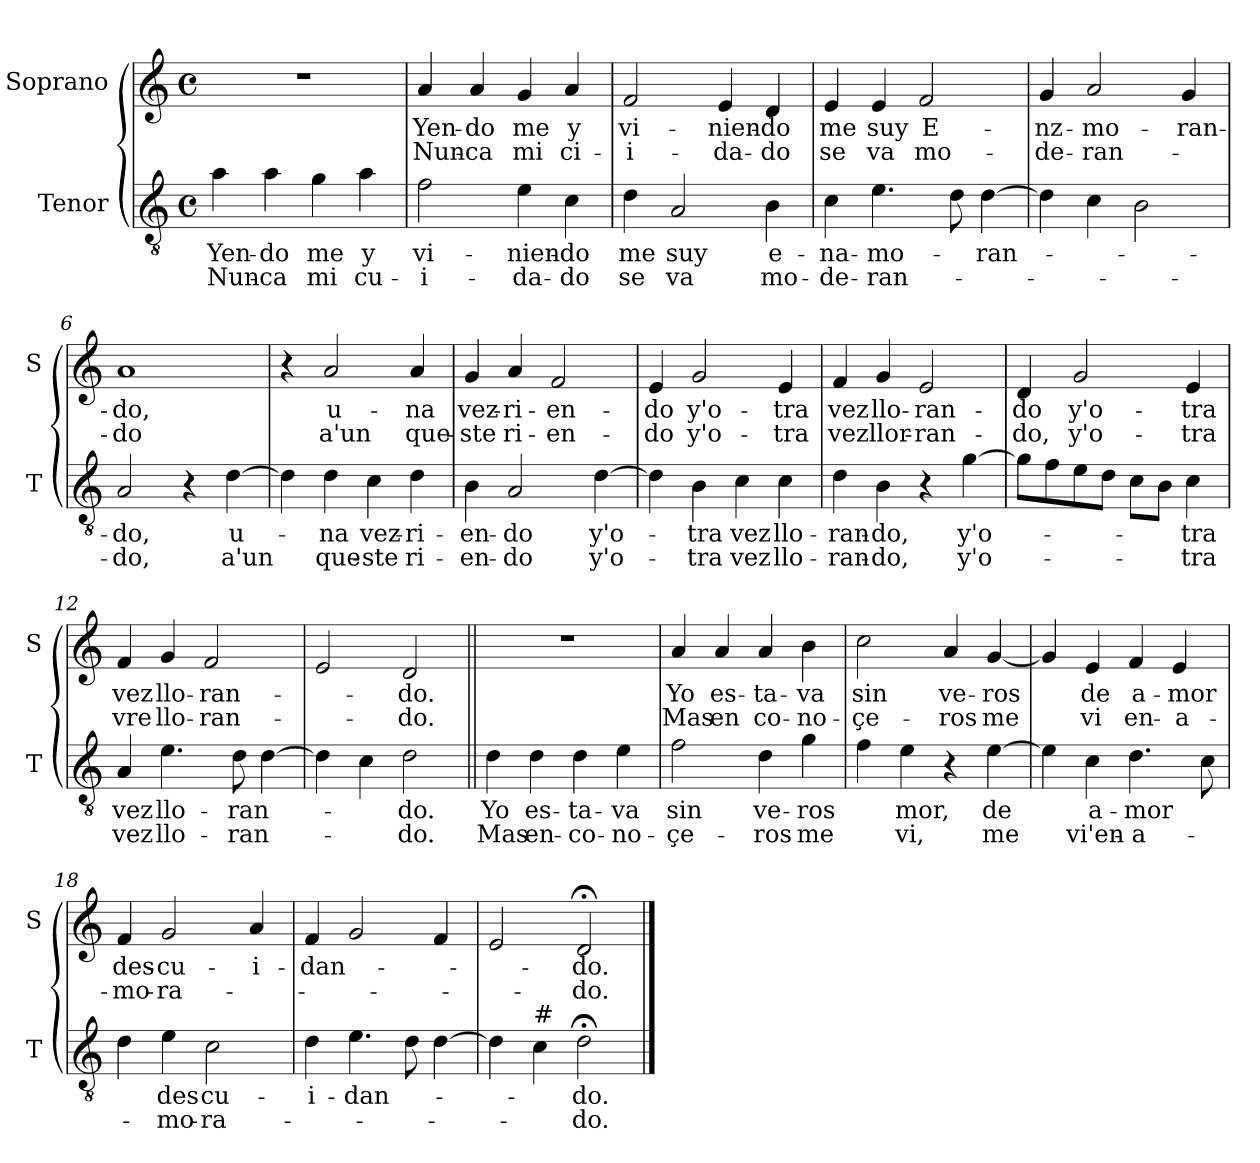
**kern	**text	**text	**kern	**text	**text
*part2	*part2	*part2	*part1	*part1	*part1
*staff2	*staff2	*staff2	*staff1	*staff1	*staff1
*I"Tenor	*	*	*I"Soprano	*	*
*I'T	*	*	*I'S	*	*
*clefGv2	*	*	*clefG2	*	*
*k[]	*	*	*k[]	*	*
*C:	*	*	*C:	*	*
*M4/4	*	*	*M4/4	*	*
*met(c)	*	*	*met(c)	*	*
=1	=1	=1	=1	=1	=1
!	!LO:LY:b	!LO:LY:b	!	!	!
4a\	Yen-	Nun-	1r	.	.
!	!LO:LY:b	!LO:LY:b	!	!	!
4a\	-do	-ca	.	.	.
!	!LO:LY:b	!LO:LY:b	!	!	!
4g\	me	mi	.	.	.
!	!LO:LY:b	!LO:LY:b	!	!	!
4a\	y	cu-	.	.	.
=2	=2	=2	=2	=2	=2
!	!LO:LY:b	!LO:LY:b	!	!LO:LY:b	!LO:LY:b
2f\	vi-	-i-	4a/	Yen-	Nun-
!	!	!	!	!LO:LY:b	!LO:LY:b
.	.	.	4a/	-do	-ca
!	!LO:LY:b	!LO:LY:b	!	!LO:LY:b	!LO:LY:b
4e\	-nien-	-da-	4g/	me	mi
!	!LO:LY:b	!LO:LY:b	!	!LO:LY:b	!LO:LY:b
4c\	-do	-do	4a/	y	ci-
=3	=3	=3	=3	=3	=3
!	!LO:LY:b	!LO:LY:b	!	!LO:LY:b	!LO:LY:b
4d\	me	se	2f/	vi-	-i-
!	!LO:LY:b	!LO:LY:b	!	!	!
2A/	suy	va	.	.	.
!	!	!	!	!LO:LY:b	!LO:LY:b
.	.	.	4e/	-nien-	-da-
!	!LO:LY:b	!LO:LY:b	!	!LO:LY:b	!LO:LY:b
4B\	e-	mo-	4d/	-do	-do
=4	=4	=4	=4	=4	=4
!	!LO:LY:b	!LO:LY:b	!	!LO:LY:b	!LO:LY:b
4c\	-na-	-de-	4e/	me	se
!	!LO:LY:b	!LO:LY:b	!	!LO:LY:b	!LO:LY:b
4.e\	-mo-	-ran-	4e/	suy	va
!	!	!	!	!LO:LY:b	!LO:LY:b
.	.	.	2f/	E-	mo-
8d\	.	.	.	.	.
!	!LO:LY:b	!	!	!	!
[4d\	-ran-	.	.	.	.
!!LO:LB:g=z
=5	=5	=5	=5	=5	=5
!	!	!	!	!LO:LY:b	!LO:LY:b
4d\]	.	.	4g/	-nz-	-de-
!	!	!	!	!LO:LY:b	!LO:LY:b
4c\	.	.	2a/	-mo-	-ran-
2B\	.	.	.	.	.
!	!	!	!	!LO:LY:b	!
.	.	.	4g/	-ran-	.
=6	=6	=6	=6	=6	=6
!	!LO:LY:b	!LO:LY:b	!	!LO:LY:b	!LO:LY:b
2A/	-do,	-do,	1a	-do,	-do
4r	.	.	.	.	.
!	!LO:LY:b	!LO:LY:b	!	!	!
[4d\	u-	a'un	.	.	.
=7	=7	=7	=7	=7	=7
4d\]	.	.	4r	.	.
!	!LO:LY:b	!LO:LY:b	!	!LO:LY:b	!LO:LY:b
4d\	-na	que-	2a/	u-	a'un
!	!LO:LY:b	!LO:LY:b	!	!	!
4c\	vez-	-ste	.	.	.
!	!LO:LY:b	!LO:LY:b	!	!LO:LY:b	!LO:LY:b
4d\	-ri-	ri-	4a/	-na	que-
=8	=8	=8	=8	=8	=8
!	!LO:LY:b	!LO:LY:b	!	!LO:LY:b	!LO:LY:b
4B\	-en-	-en-	4g/	vez-	-ste
!	!LO:LY:b	!LO:LY:b	!	!LO:LY:b	!LO:LY:b
2A/	-do	-do	4a/	-ri-	ri-
!	!	!	!	!LO:LY:b	!LO:LY:b
.	.	.	2f/	-en-	-en-
!	!LO:LY:b	!LO:LY:b	!	!	!
[4d\	y'o-	y'o-	.	.	.
=9	=9	=9	=9	=9	=9
!	!	!	!	!LO:LY:b	!LO:LY:b
4d\]	.	.	4e/	-do	-do
!	!LO:LY:b	!LO:LY:b	!	!LO:LY:b	!LO:LY:b
4B\	-tra	-tra	2g/	y'o-	y'o-
!	!LO:LY:b	!LO:LY:b	!	!	!
4c\	vez	vez	.	.	.
!	!LO:LY:b	!LO:LY:b	!	!LO:LY:b	!LO:LY:b
4c\	llo-	llo-	4e/	-tra	-tra
!!LO:LB:g=z
=10	=10	=10	=10	=10	=10
!	!LO:LY:b	!LO:LY:b	!	!LO:LY:b	!LO:LY:b
4d\	-ran-	-ran-	4f/	vez	vez
!	!LO:LY:b	!LO:LY:b	!	!LO:LY:b	!LO:LY:b
4B\	-do,	-do,	4g/	llo-	llor-
!	!	!	!	!LO:LY:b	!LO:LY:b
4r	.	.	2e/	-ran-	-ran-
!	!LO:LY:b	!LO:LY:b	!	!	!
[4g\	y'o-	y'o-	.	.	.
=11	=11	=11	=11	=11	=11
!	!	!	!	!LO:LY:b	!LO:LY:b
8g\L]	.	.	4d/	-do	-do,
8f\	.	.	.	.	.
!	!	!	!	!LO:LY:b	!LO:LY:b
8e\	.	.	2g/	y'o-	y'o-
8d\J	.	.	.	.	.
8c\L	.	.	.	.	.
8B\J	.	.	.	.	.
!	!LO:LY:b	!LO:LY:b	!	!LO:LY:b	!LO:LY:b
4c\	-tra	-tra	4e/	-tra	-tra
=12	=12	=12	=12	=12	=12
!	!LO:LY:b	!LO:LY:b	!	!LO:LY:b	!LO:LY:b
4A/	vez	vez	4f/	vez	vre
!	!LO:LY:b	!LO:LY:b	!	!LO:LY:b	!LO:LY:b
4.e\	llo-	llo-	4g/	llo-	llo-
!	!	!	!	!LO:LY:b	!LO:LY:b
.	.	.	2f/	-ran-	-ran-
!	!LO:LY:b	!LO:LY:b	!	!	!
8d\	-ran-	-ran-	.	.	.
[4d\	.	.	.	.	.
=13	=13	=13	=13	=13	=13
4d\]	.	.	2e/	.	.
4c\	.	.	.	.	.
!	!LO:LY:b	!LO:LY:b	!	!LO:LY:b	!LO:LY:b
2d\	-do.	-do.	2d/	-do.	-do.
!!LO:PB:g=z
=14||	=14||	=14||	=14||	=14||	=14||
!	!LO:LY:b	!LO:LY:b	!	!	!
4d\	Yo	Mas	1r	.	.
!	!LO:LY:b	!LO:LY:b	!	!	!
4d\	es-	en-	.	.	.
!	!LO:LY:b	!LO:LY:b	!	!	!
4d\	-ta-	-co-	.	.	.
!	!LO:LY:b	!LO:LY:b	!	!	!
4e\	-va	-no-	.	.	.
=15	=15	=15	=15	=15	=15
!	!LO:LY:b	!LO:LY:b	!	!LO:LY:b	!LO:LY:b
2f\	sin	-çe-	4a/	Yo	Mas
!	!	!	!	!LO:LY:b	!LO:LY:b
.	.	.	4a/	es-	en
!	!LO:LY:b	!LO:LY:b	!	!LO:LY:b	!LO:LY:b
4d\	ve-	-ros	4a/	-ta-	co-
!	!LO:LY:b	!LO:LY:b	!	!LO:LY:b	!LO:LY:b
4g\	-ros	me	4b\	-va	-no-
=16	=16	=16	=16	=16	=16
!	!	!	!	!LO:LY:b	!LO:LY:b
4f\	.	.	2cc\	sin	-çe-
!	!LO:LY:b	!LO:LY:b	!	!	!
4e\	-mor,	vi,	.	.	.
!	!	!	!	!LO:LY:b	!LO:LY:b
4r	.	.	4a/	ve-	-ros
!	!LO:LY:b	!LO:LY:b	!	!LO:LY:b	!LO:LY:b
[4e\	de	me	[4g/	-ros	me
=17	=17	=17	=17	=17	=17
4e\]	.	.	4g/]	.	.
!	!LO:LY:b	!LO:LY:b	!	!LO:LY:b	!LO:LY:b
4c\	a-	vi'en-	4e/	de	vi
!	!LO:LY:b	!LO:LY:b	!	!LO:LY:b	!LO:LY:b
4.d\	-mor	-a-	4f/	a-	en-
!	!	!	!	!LO:LY:b	!LO:LY:b
.	.	.	4e/	-mor	-a-
8c\	.	.	.	.	.
!!LO:LB:g=z
=18	=18	=18	=18	=18	=18
!	!	!	!	!LO:LY:b	!LO:LY:b
4d\	.	.	4f/	des-	-mo-
!	!LO:LY:b	!LO:LY:b	!	!LO:LY:b	!LO:LY:b
4e\	des	-mo-	2g/	-cu-	-ra-
!	!LO:LY:b	!LO:LY:b	!	!	!
2c\	cu-	-ra-	.	.	.
!	!	!	!	!LO:LY:b	!
.	.	.	4a/	-i-	.
=19	=19	=19	=19	=19	=19
!	!LO:LY:b	!	!	!LO:LY:b	!
4d\	-i-	.	4f/	-dan-	.
!	!LO:LY:b	!	!	!	!
4.e\	-dan-	.	2g/	.	.
8d\	.	.	.	.	.
[4d\	.	.	4f/	.	.
=20	=20	=20	=20	=20	=20
4d\]	.	.	2e/	.	.
!LO:TX:a:t=#	!	!	!	!	!
4c\	.	.	.	.	.
!	!LO:LY:b	!LO:LY:b	!	!LO:LY:b	!LO:LY:b
2d;<\	-do.	-do.	2d;</	-do.	-do.
==	==	==	==	==	==
*-	*-	*-	*-	*-	*-
